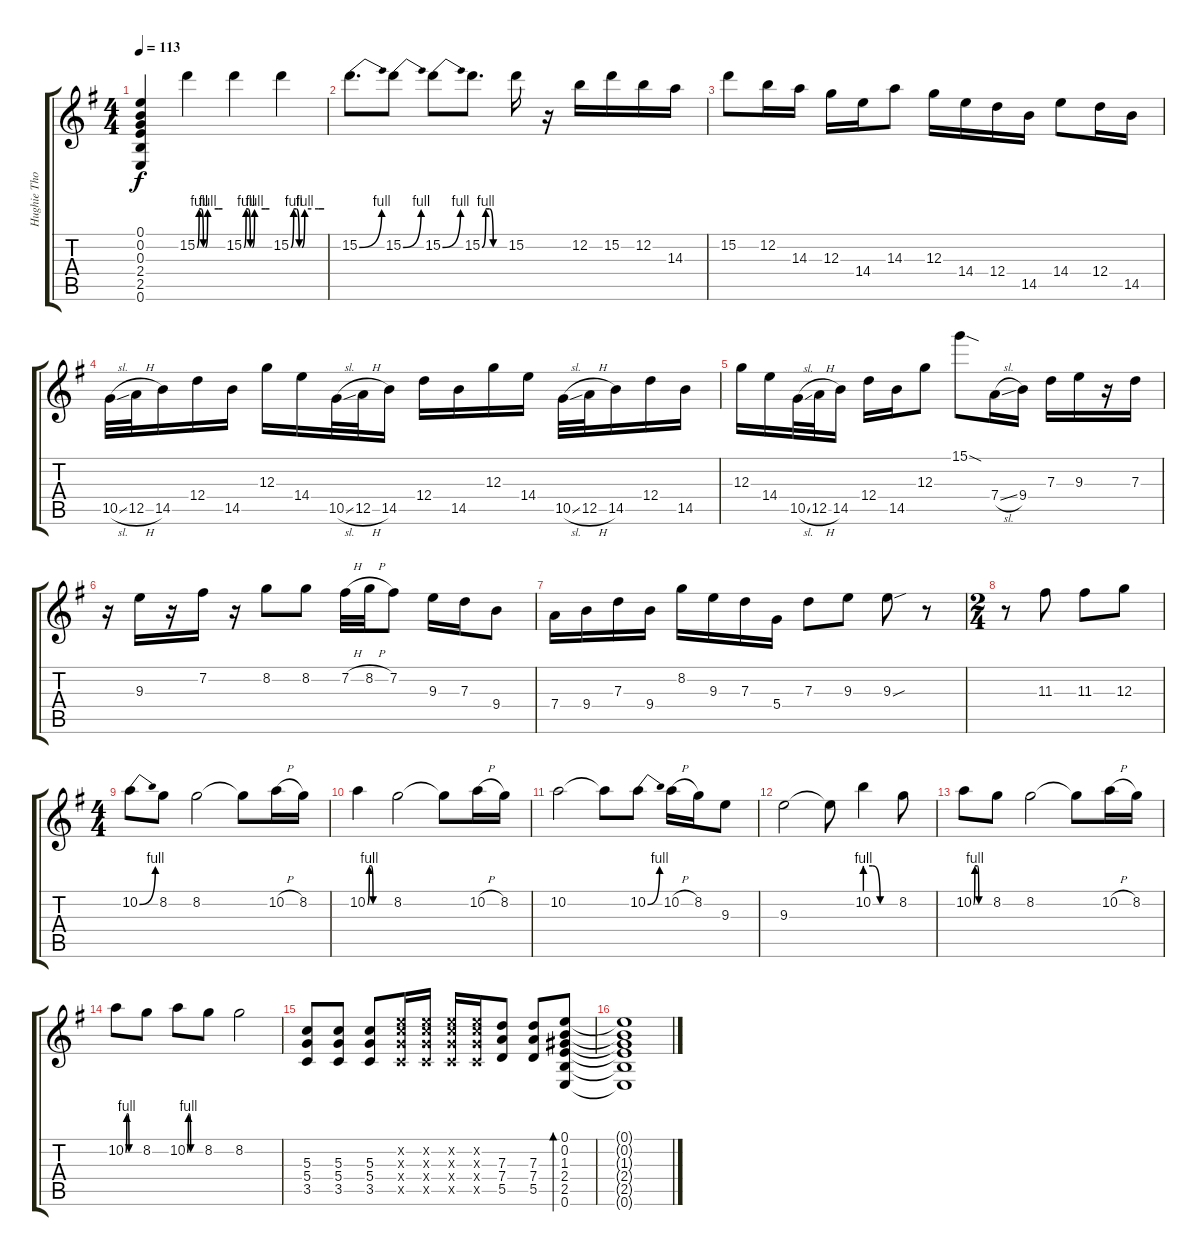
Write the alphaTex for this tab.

\track ("Hughie Thomasson Guitar" "Hughie Tho") {instrument electricguitarclean}
\staff {score tabs}
\tuning (E4 B3 G3 D3 A2 E2) {hide}
\ts (4 4)
\tempo 113
\clef g2
\ks eminor
(0.1 0.2 0.3 2.4 2.5 0.6).4{dy f} 15.2{be (custom 0 0 5 4 10 4 15 0 20 0 25 4 50 4 60 4)}.4{volume 15 balance 8 instrument overdrivenguitar} 15.2{be (custom 0 0 5 4 10 4 15 0 20 0 25 4 50 4 60 4)}.4 15.2{be (custom 0 0 5 4 10 4 15 0 20 0 25 4 50 4 60 4)}.4 |
15.2{be (bend 0 0 60 4)}.8{d} 15.2{be (bend 0 0 60 4)}.8 15.2{be (bend 0 0 60 4)}.8 15.2{be (custom 0 0 10 4 20 4 30 0 60 0)}.8{d} 15.2.16 r.16 12.2.16 15.2.16 12.2.16 14.3.16 |
15.2.8 12.2.16 14.3.16 12.3.16 14.4.16 14.3.8 12.3.16 14.4.16 12.4.16 14.5.16 14.4.8 12.4.16 14.5.16 |
10.5{sl}.32 12.5{h}.32 14.5.16 12.4.16 14.5.16 12.3.16 14.4.16 10.5{sl}.32 12.5{h}.32 14.5.16 12.4.16 14.5.16 12.3.16 14.4.16 10.5{sl}.32 12.5{h}.32 14.5.16 12.4.16 14.5.16 |
12.3.16 14.4.16 10.5{sl}.32 12.5{h}.32 14.5.16 12.4.16 14.5.16 12.3.8 15.1{sod}.8 7.4{sl}.16 9.4.16 7.3.16 9.3.16 r.16 7.3.16 |
r.16 9.3.16 r.16 7.2.16 r.16 8.2.8 8.2.8 7.2{h}.32 8.2{h}.32 7.2.8 9.3.16 7.3.16 9.4.8 |
7.4.16 9.4.16 7.3.16 9.4.16 8.2.16 9.3.16 7.3.16 5.4.16 7.3.8 9.3.8 9.3{sou}.8 r.8 |
\ts (2 4)
r.8 11.3.8 11.3.8 12.3.8 |
\ts (4 4)
10.2{be (bend 0 0 60 4)}.8{instrument overdrivenguitar} 8.2.8 8.2.2 8.2{t}.8 10.2{h}.16 8.2.16 |
10.2{be (custom 0 0 5 4 10 4 15 0 20 0 25 0 30 0 60 0)}.4 8.2.2 8.2{t}.8 10.2{h}.16 8.2.16 |
10.2.2 10.2{t}.8 10.2{be (bend 0 0 60 4)}.8 10.2{h}.16 8.2.16 9.3.8 |
9.3.2 9.3{t}.8 10.2{be (custom 0 4 15 4 30 0 60 0)}.4 8.2.8 |
10.2{be (custom 0 0 5 4 15 4 20 0 25 0 30 0 60 0)}.8 8.2.8 8.2.2 8.2{t}.8 10.2{h}.16 8.2.16 |
10.2{be (custom 0 0 5 4 10 4 15 0 30 0 60 0)}.8 8.2.8 10.2{be (custom 0 0 5 4 10 4 15 0 30 0 60 0)}.8 8.2.8 8.2.2 |
(5.3 5.4 3.5).8{volume 11 instrument overdrivenguitar} (5.3 5.4 3.5).8 (5.3 5.4 3.5).8 (5.2{x} 5.3{x} 5.4{x} 3.5{x}).16 (5.2{x} 5.3{x} 5.4{x} 3.5{x}).16 (5.2{x} 5.3{x} 5.4{x} 3.5{x}).16 (5.2{x} 5.3{x} 5.4{x} 3.5{x}).16 (7.3 7.4 5.5).8 (7.3 7.4 5.5).8 (0.1 0.2 1.3 2.4 2.5 0.6).8{bd 480} |
(0.1{t} 0.2{t} 1.3{t} 2.4{t} 2.5{t} 0.6{t}).1{volume 0}
